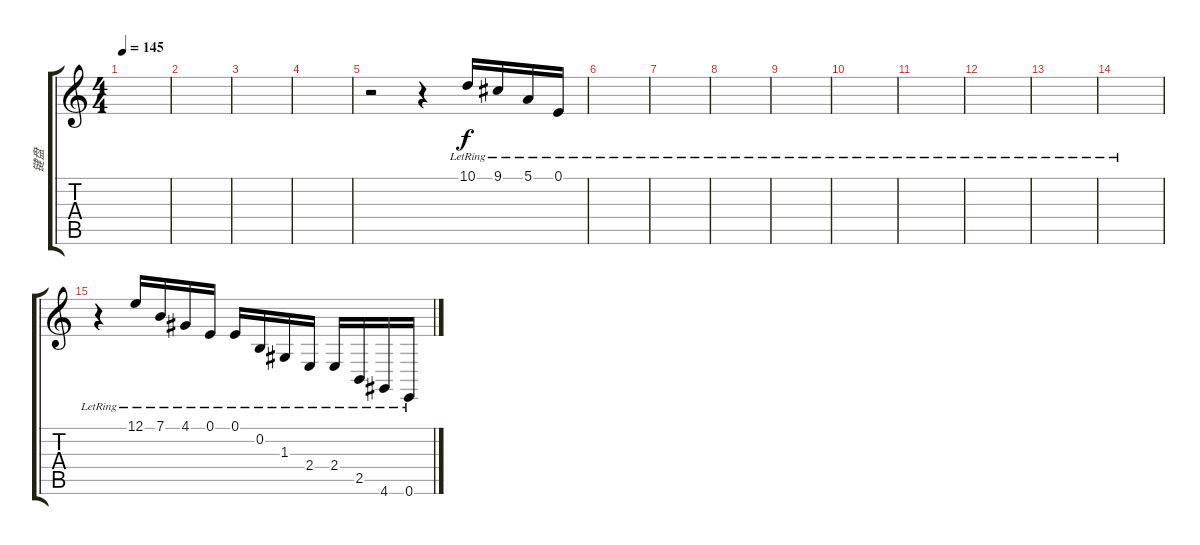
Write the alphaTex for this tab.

\track ("键盘" "键盘") {instrument musicbox}
\staff {score tabs}
\tuning (E4 B3 G3 D3 A2 E2) {hide}
\ts (4 4)
\tempo 145
\clef g2
\ks c
|
|
|
|
r.2 r.4 10.1{lr}.16 9.1{lr}.16 5.1{lr}.16 0.1{lr}.16 |
|
|
|
|
|
|
|
|
|
r.4 12.1{lr}.16 7.1{lr}.16 4.1{lr}.16 0.1{lr}.16 0.1{lr}.16 0.2{lr}.16 1.3{lr}.16 2.4{lr}.16 2.4{lr}.16 2.5{lr}.16 4.6{lr}.16 0.6{lr}.16
